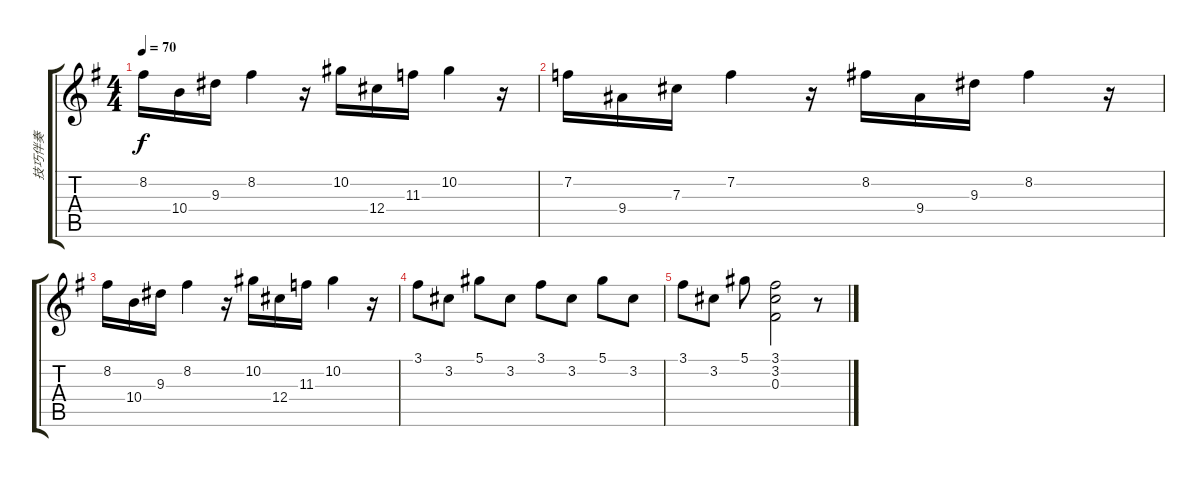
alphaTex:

\track ("技巧伴奏" "技巧伴奏") {instrument acousticguitarsteel}
\staff {score tabs}
\tuning (Eb4 Bb3 Gb3 Db3 Ab2 Eb2) {hide}
\ts (4 4)
\tempo 70
\clef g2
\ks g
8.2.16{dy f} 10.4.16 9.3.16 8.2.4 r.16 10.2.16 12.4.16 11.3.16 10.2.4 r.16 |
7.2.16 9.4.16 7.3.16 7.2.4 r.16 8.2.16 9.4.16 9.3.16 8.2.4 r.16 |
8.2.16 10.4.16 9.3.16 8.2.4 r.16 10.2.16 12.4.16 11.3.16 10.2.4 r.16 |
3.1.8 3.2.8 5.1.8 3.2.8 3.1.8 3.2.8 5.1.8 3.2.8 |
3.1.8 3.2.8 5.1.8 (3.1 3.2 0.3).2 r.8
